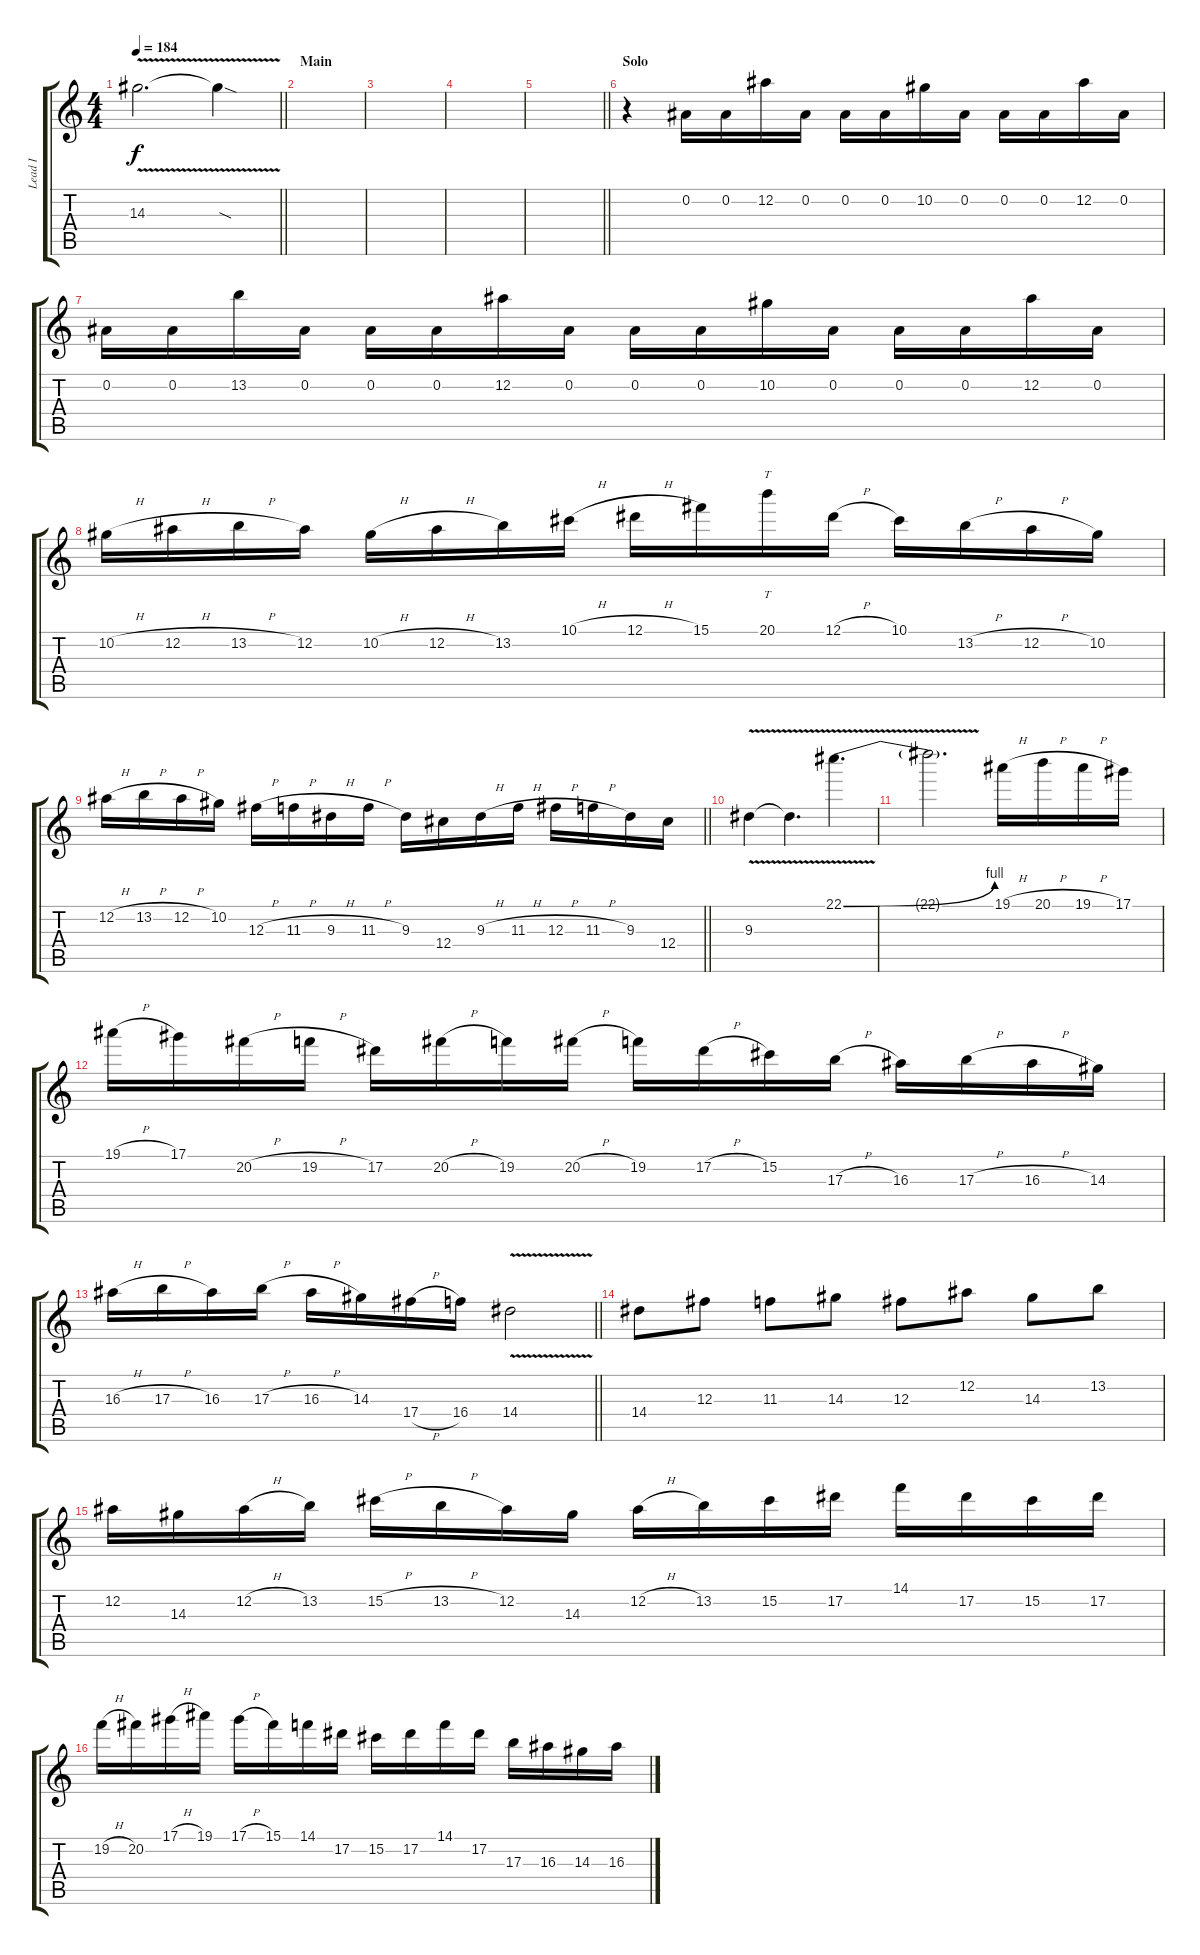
\track ("Lead I" "Lead I") {instrument distortionguitar}
\staff {score tabs}
\tuning (Eb4 Bb3 Gb3 Db3 Ab2 Eb2) {hide}
\ts (4 4)
\tempo 184
\clef g2
\barLineRight lightlight
\ks c
14.3{v}.2{d dy f} 14.3{sod t}.4 |
\section ("" "Main")
|
|
|
\barLineRight lightlight
|
\section ("" "Solo")
r.4 0.2.16 0.2.16 12.2.16 0.2.16 0.2.16 0.2.16 10.2.16 0.2.16 0.2.16 0.2.16 12.2.16 0.2.16 |
0.2.16 0.2.16 13.2.16 0.2.16 0.2.16 0.2.16 12.2.16 0.2.16 0.2.16 0.2.16 10.2.16 0.2.16 0.2.16 0.2.16 12.2.16 0.2.16 |
10.2{h}.16 12.2{h}.16 13.2{h}.16 12.2.16 10.2{h}.16 12.2{h}.16 13.2.16 10.1{h}.16 12.1{h}.16 15.1.16 20.1.16{tt} 12.1{h}.16 10.1.16 13.2{h}.16 12.2{h}.16 10.2.16 |
\barLineRight lightlight
12.2{h}.16 13.2{h}.16 12.2{h}.16 10.2.16 12.3{h}.16 11.3{h}.16 9.3{h}.16 11.3{h}.16 9.3.16 12.4.16 9.3{h}.16 11.3{h}.16 12.3{h}.16 11.3{h}.16 9.3.16 12.4.16 |
\section ("" "")
9.3{v}.4 9.3{t}.4{d} 22.1{be (bend 0 0 60 4) v}.4{d} |
22.1{t}.2{d} 19.1{h}.16 20.1{h}.16 19.1{h}.16 17.1.16 |
19.1{h}.16 17.1.16 20.2{h}.16 19.2{h}.16 17.2.16 20.2{h}.16 19.2.16 20.2{h}.16 19.2.16 17.2{h}.16 15.2.16 17.3{h}.16 16.3.16 17.3{h}.16 16.3{h}.16 14.3.16 |
\barLineRight lightlight
16.3{h}.16 17.3{h}.16 16.3.16 17.3{h}.16 16.3{h}.16 14.3.16 17.4{h}.16 16.4.16 14.4{v}.2 |
\section ("" "")
14.4.8 12.3.8 11.3.8 14.3.8 12.3.8 12.2.8 14.3.8 13.2.8 |
12.2.16 14.3.16 12.2{h}.16 13.2.16 15.2{h}.16 13.2{h}.16 12.2.16 14.3.16 12.2{h}.16 13.2.16 15.2.16 17.2.16 14.1.16 17.2.16 15.2.16 17.2.16 |
19.2{h}.16 20.2.16 17.1{h}.16 19.1.16 17.1{h}.16 15.1.16 14.1.16 17.2.16 15.2.16 17.2.16 14.1.16 17.2.16 17.3.16 16.3.16 14.3.16 16.3.16
